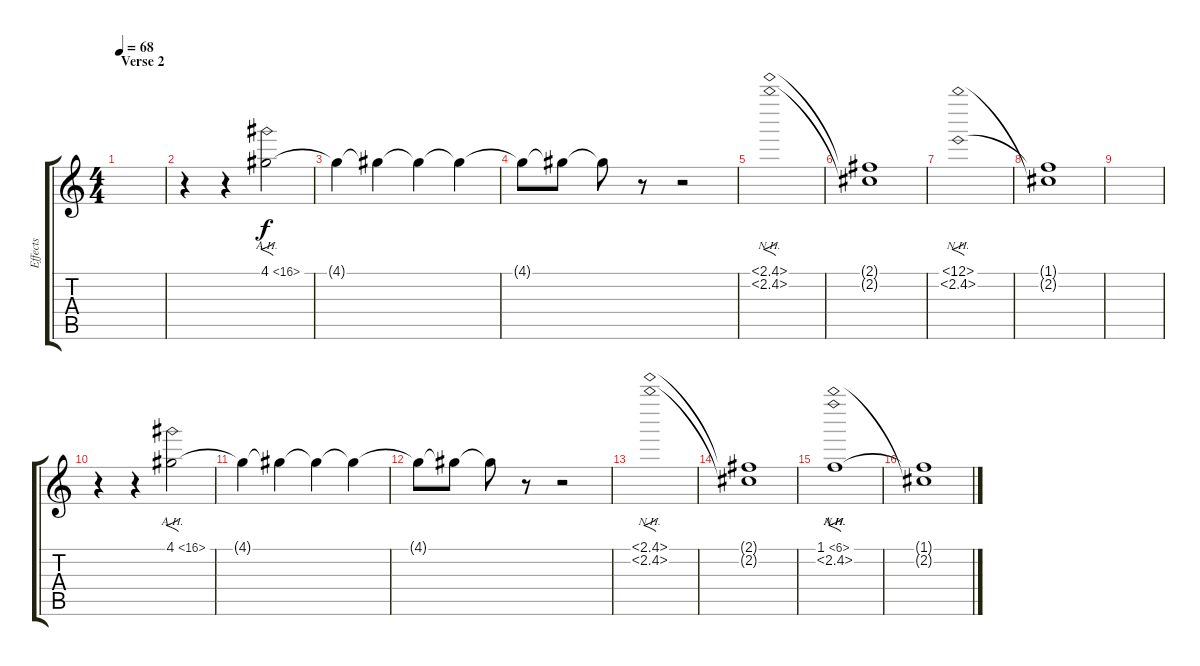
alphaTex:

\track ("Effects" "Effects") {instrument distortionguitar}
\staff {score tabs}
\tuning (E4 B3 G3 D3 A2 E2) {hide}
\ts (4 4)
\section ("" "Verse 2")
\tempo 68
\clef g2
\ks c
|
r.4 r.4 4.1{ah 12}.2{f} |
4.1{t}.4 4.1{t}.4 4.1{t}.4 4.1{t}.4 |
4.1{t}.8{volume 0 instrument distortionguitar} 4.1{t}.8 4.1{t}.8 r.8 r.2{volume 5 instrument distortionguitar} |
(2.1{nh} 2.2{nh}).1{f} |
(2.1{t} 2.2{t}).1 |
(1.1{nh} 2.2{nh}).1{f} |
(1.1{t} 2.2{t}).1 |
|
r.4 r.4 4.1{ah 12}.2{f} |
4.1{t}.4 4.1{t}.4 4.1{t}.4 4.1{t}.4 |
4.1{t}.8{volume 0 instrument distortionguitar} 4.1{t}.8 4.1{t}.8 r.8 r.2{volume 5 instrument distortionguitar} |
(2.1{nh} 2.2{nh}).1{f} |
(2.1{t} 2.2{t}).1 |
(1.1{ah 5} 2.2{nh}).1{f} |
(1.1{t} 2.2{t}).1
